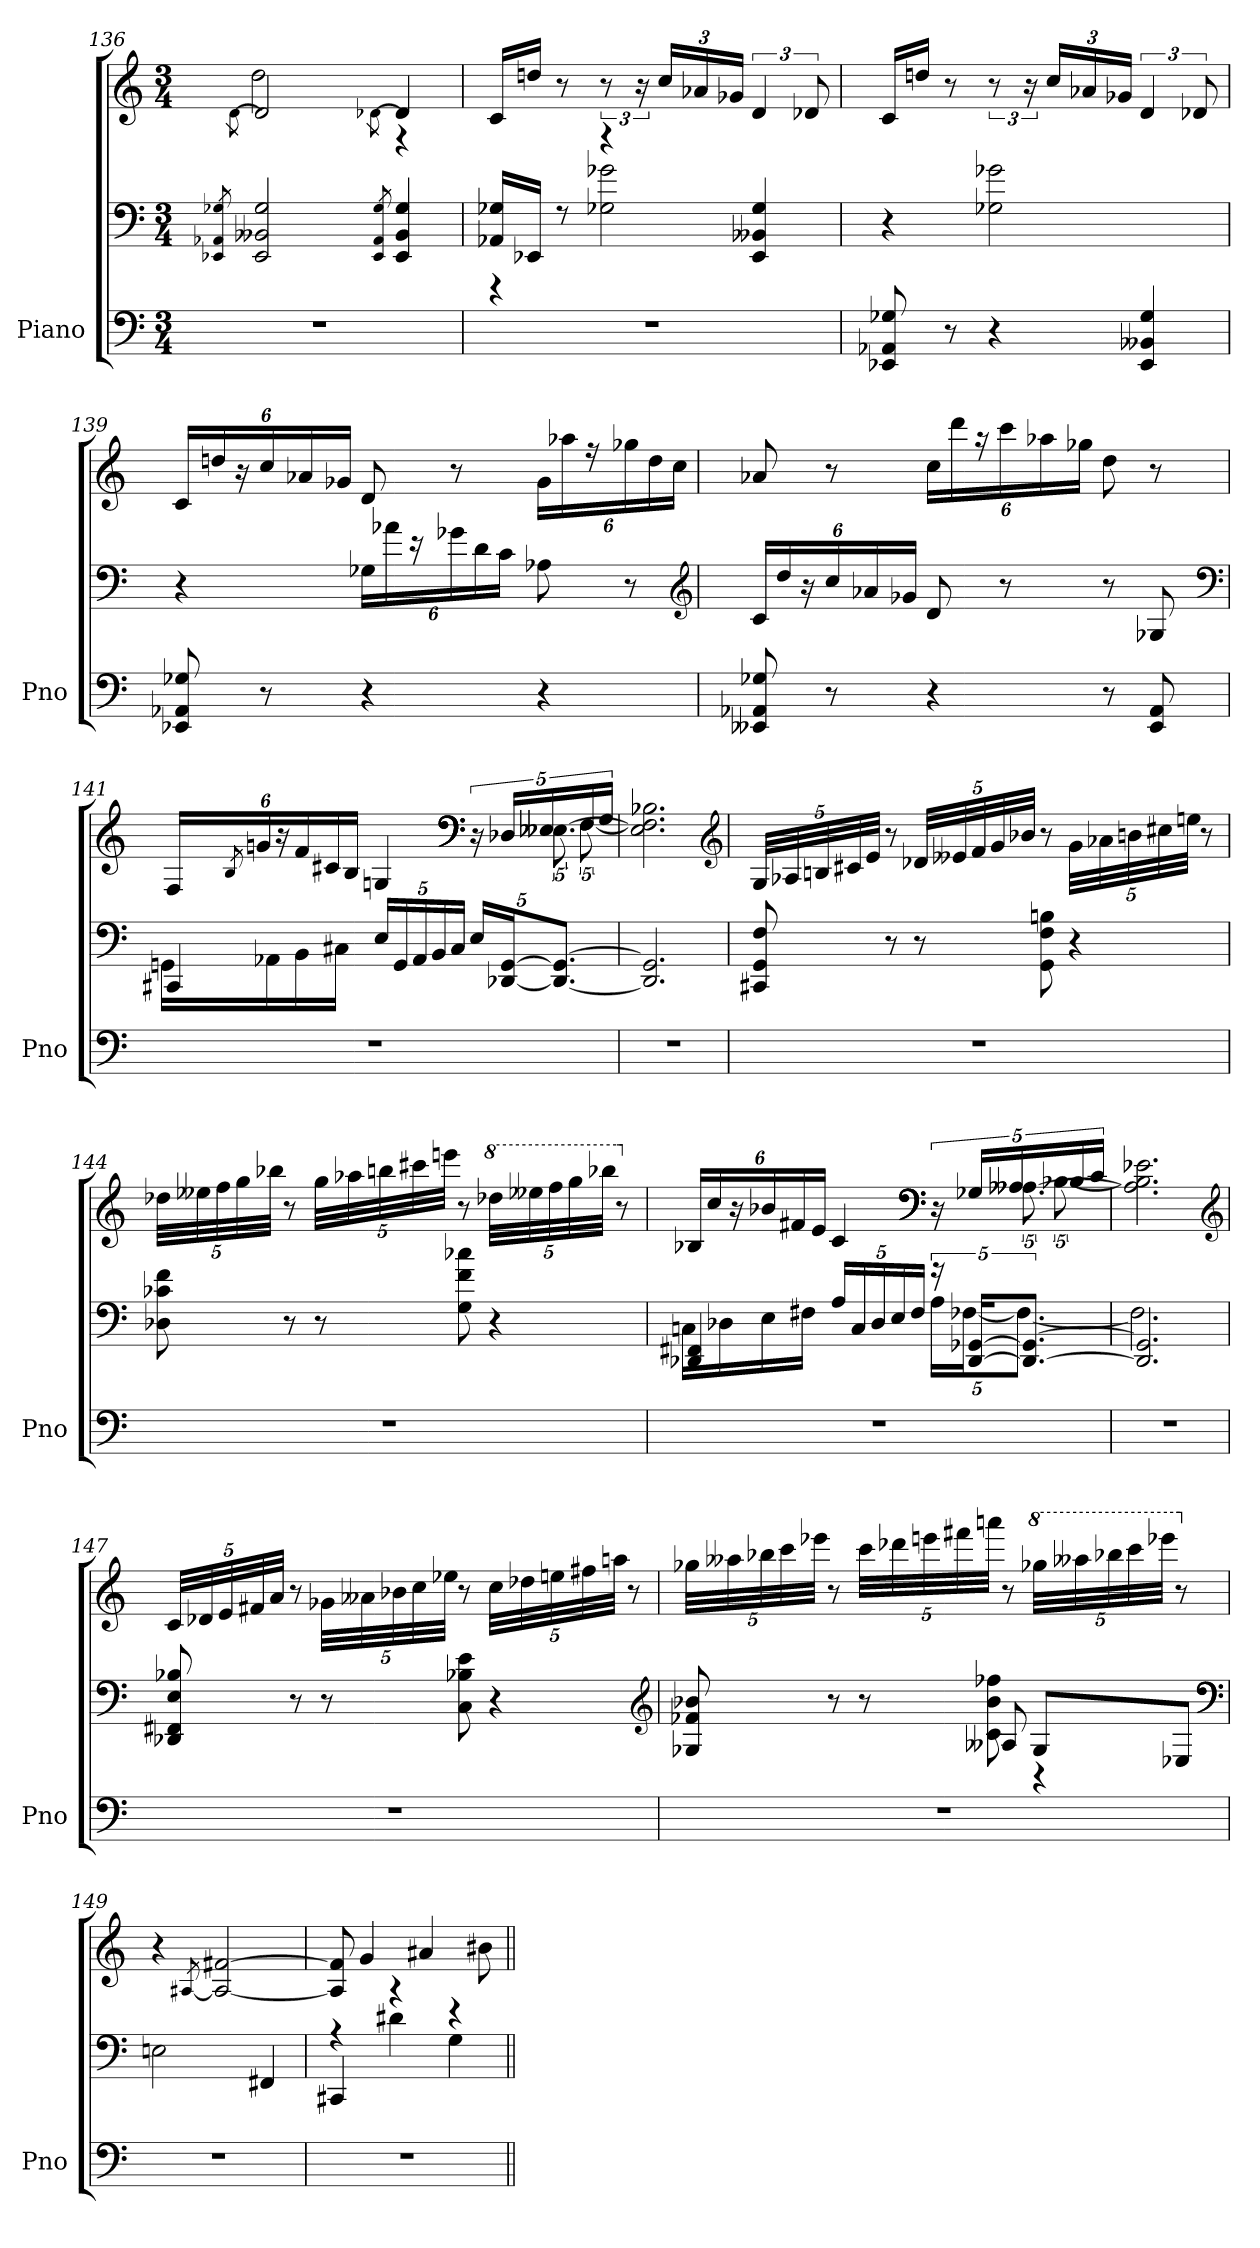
**kern	**kern	**kern
*part1	*part1	*part1
*staff3	*staff2	*staff1
*I"Piano	*	*
*I'Pno	*	*
*clefF4	*clefF4	*clefG2
*k[]	*k[]	*k[]
*M3/4	*M3/4	*M3/4
=136	=136	=136
.	8qEE-X 8qAA-X 8qG-X	[8qd\
*	*	*^
2.r	2EE-] 2BB--X 2G-]	2d]	2dd]
.	8qEE- 8qAA- 8qG-	[8qd-X\	.
.	4EE-] 4BB-- 4G-]	4d-]	4r
*	*	*v	*v
=137	=137	=137
*	*^	*
2.r	16AA-X 16G-XLL	4r	16cLL
.	16EE-XJJ	.	16ddnJJ
.	8r	.	8r
.	4r	2G-X 2g-X	12r
.	.	.	24r
.	.	.	24ccLL
.	.	.	24a-X
.	.	.	24g-XJJ
.	4EE- 4BB--X 4G-	.	6d
.	.	.	12d-X
*	*v	*v	*
=138	=138	=138
8EE-X 8AA-X 8G-X	4r	16cLL
.	.	16ddnJJ
8r	.	8r
4r	2G-X 2g-X	12r
.	.	24r
.	.	24ccLL
.	.	24a-X
.	.	24g-XJJ
4EE- 4BB--X 4G-	.	6d
.	.	12d-X
=139	=139	=139
8EE-X 8AA-X 8G-X	4r	24cLL
.	.	24ddn
.	.	24r
8r	.	24cc
.	.	24a-X
.	.	24g-XJJ
4r	24G-XLL	8d
.	24a-X	.
.	24r	.
.	24g-X	8r
.	24d	.
.	24cJJ	.
4r	8A-X	24g-LL
.	.	24aa-X
.	.	24r
.	8r	24gg-X
.	.	24dd
.	.	24ccJJ
*	*clefG2	*
=140	=140	=140
8EE--X 8AA-X 8G-X	24cLL	8a-X
.	24dd	.
.	24r	.
8r	24cc	8r
.	24a-X	.
.	24g-XJJ	.
4r	8d	24ccLL
.	.	24ddd
.	.	24r
.	8r	24ccc
.	.	24aa-X
.	.	24gg-XJJ
8r	8r	8dd
8EE-- 8AA-	8G-X	8r
*	*clefF4	*
=141	=141	=141
*	*^	*^
*	*	*	*	*^
2.r	4CC#X	16GGnLL	24FLL	2ryy	2ryy
.	.	.	8qB	.	.
.	.	.	24gn	.	.
.	.	16AA-X	.	.	.
.	.	.	24r	.	.
.	.	16BB	24f	.	.
.	.	.	24c#X	.	.
.	.	16C#XJJ	.	.	.
.	.	.	24BJJ	.	.
.	20ELL	2ryy	4Gn	.	.
.	20GG	.	.	.	.
.	20AA-	.	.	.	.
.	20BB	.	.	.	.
.	20C#JJ	.	.	.	.
*	*	*	*clefF4	*	*
.	20ELL	.	10ryy	10.ryy	20r
.	[20DD-X [20GGJ	.	.	.	20D-XLL
.	10.DD-_ 10.GG_J	.	[10.E--X\	.	20E--X
.	.	.	.	[10F	20F
.	.	.	.	.	20GJJ
*	*v	*v	*	*	*
*	*	*v	*v	*v
=142	=142	=142
2.r	2.DD-] 2.GG]	2.E--] 2.F] 2.B-X
*	*	*clefG2
=143	=143	=143
2.r	8CC#X 8GG 8F	40GLLL
.	.	40A-X
.	.	40Bn
.	.	40c#X
.	.	40eJJJ
.	8r	8r
.	8r	40d-XLLL
.	.	40e--X
.	.	40f
.	.	40g
.	.	40b-XJJJ
.	8GG 8F 8Bn	8r
.	4r	40gLLL
.	.	40a-X
.	.	40bn
.	.	40cc#X
.	.	40eenJJJ
.	.	8r
=144	=144	=144
2.r	8D-X 8c-X 8f	40dd-XLLL
.	.	40ee--X
.	.	40ff
.	.	40gg
.	.	40bb-XJJJ
.	8r	8r
.	8r	40ggLLL
.	.	40aa-X
.	.	40bbn
.	.	40ccc#X
.	.	40eeenJJJ
.	8G 8f 8cc-X	8r
*	*	*8va
.	4r	40ddd-XLLL
.	.	40eee--X
.	.	40fff
.	.	40ggg
.	.	40bbb-XJJJ
*	*	*X8va
.	.	8r
=145	=145	=145
*	*^	*^
*	*	*	*	*^
2.r	4DD-X 4FF#X	16CnLL	24B-XLL	2ryy	2ryy
.	.	.	24cc	.	.
.	.	16D-X	.	.	.
.	.	.	24r	.	.
.	.	16E	24b-X	.	.
.	.	.	24f#X	.	.
.	.	16F#XJJ	.	.	.
.	.	.	24eJJ	.	.
.	4ryy	20A/LL	4c	.	.
.	.	20C	.	.	.
.	.	20D-	.	.	.
.	.	20E	.	.	.
.	.	20F#JJ	.	.	.
*	*	*	*clefF4	*	*
.	20r	20ALL	10ryy	10.ryy	20r
.	[20DD- [20GG-XKL	[20F-XJ	.	.	20G-XLL
.	10.DD-_ 10.GG-_J	10.F-J_	[10.A--X\	.	20A--X
.	.	.	.	[10B-X	20B-
.	.	.	.	.	20cJJ
*	*	*	*v	*v	*v
=146	=146	=146	=146
2.r	2.DD-] 2.GG-]	2.F-]	2.A--] 2.B-] 2.e-X
*	*v	*v	*
*	*	*clefG2
=147	=147	=147
2.r	8DD-X 8FF#X 8E 8B-X	40cLLL
.	.	40d-X
.	.	40e
.	.	40f#X
.	.	40aJJJ
.	8r	8r
.	8r	40g-XLLL
.	.	40a--X
.	.	40b-X
.	.	40cc
.	.	40ee-XJJJ
.	8C 8B-X 8e	8r
.	4r	40ccLLL
.	.	40dd-X
.	.	40een
.	.	40ff#X
.	.	40aanJJJ
.	.	8r
*	*clefG2	*
=148	=148	=148
*	*^	*
2.r	8G-X 8f-X 8b-X	4.ryy	40gg-XLLL
.	.	.	40aa--X
.	.	.	40bb-X
.	.	.	40ccc
.	.	.	40eee-XJJJ
.	8r	.	8r
.	8r	.	40cccLLL
.	.	.	40ddd-X
.	.	.	40eeen
.	.	.	40fff#X
.	.	.	40aaanJJJ
.	8A--X	8c 8b- 8ff-X	8r
*	*	*	*8va
.	8G-L	4r	40ggg-XLLL
.	.	.	40aaa--X
.	.	.	40bbb-X
.	.	.	40cccc
.	.	.	40eeee-XJJJ
*	*	*	*X8va
.	8E-XJ	.	8r
*	*v	*v	*
*	*clefF4	*
=149	=149	=149
2.r	2En	4r
.	.	[8qA#X
.	.	2A#_ [2f#X
.	4FF#X	.
=150	=150	=150
*	*^	*
2.r	4CC#X	4rA	8A#] 8f#]
.	.	.	4g
.	4r	4d#X	.
.	.	.	4a#X
.	4r	4G	.
.	.	.	8b#X
*	*v	*v	*
=||	=||	=||
*-	*-	*-
